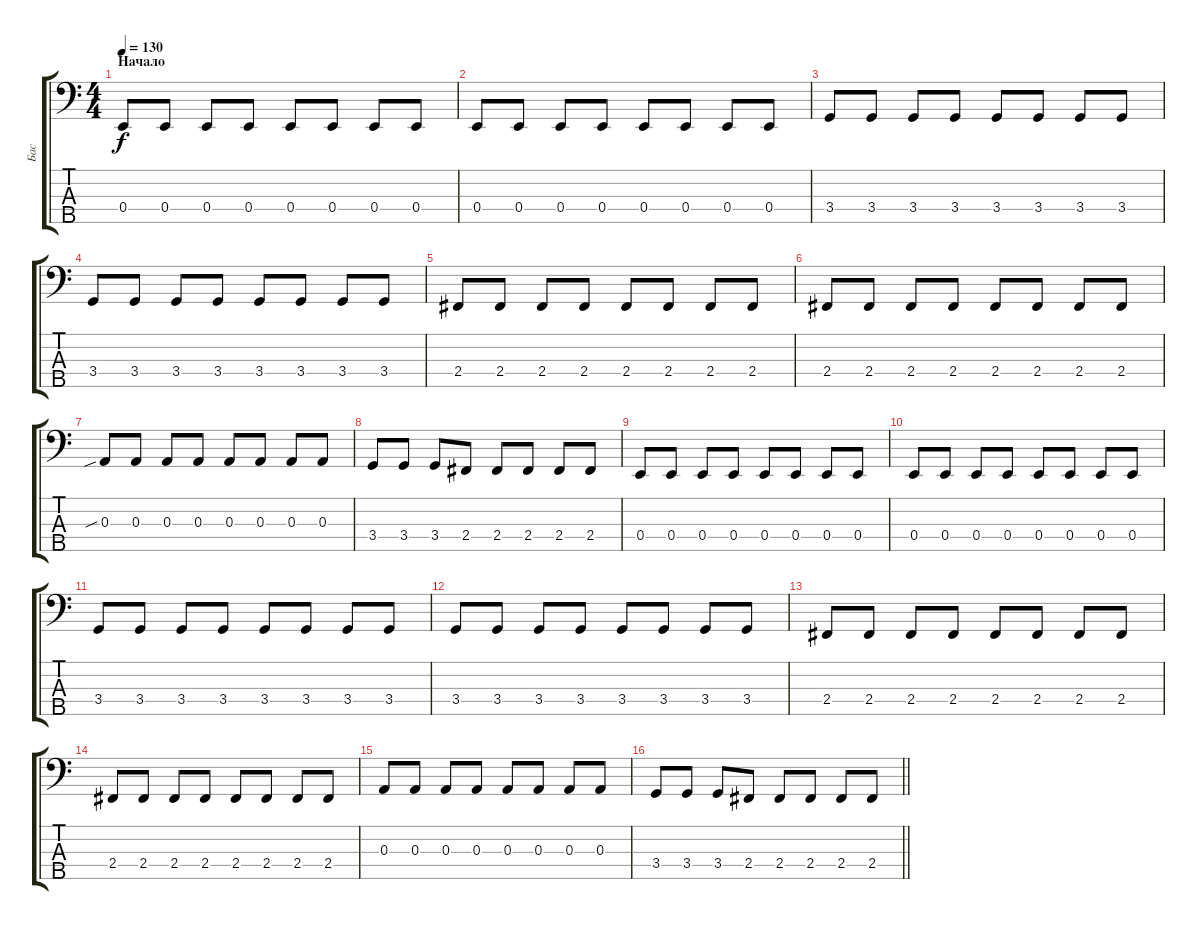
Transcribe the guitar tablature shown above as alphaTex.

\track ("Бас" "Бас") {instrument electricbassfinger}
\staff {score tabs}
\tuning (G2 D2 A1 E1 B0) {hide}
\ts (4 4)
\section ("" "Начало")
\tempo 130
\clef f4
\ks c
0.4.8{dy f instrument electricbassfinger} 0.4.8 0.4.8 0.4.8 0.4.8 0.4.8 0.4.8 0.4.8 |
0.4.8 0.4.8 0.4.8 0.4.8 0.4.8 0.4.8 0.4.8 0.4.8 |
3.4.8 3.4.8 3.4.8 3.4.8 3.4.8 3.4.8 3.4.8 3.4.8 |
3.4.8 3.4.8 3.4.8 3.4.8 3.4.8 3.4.8 3.4.8 3.4.8 |
2.4.8 2.4.8 2.4.8 2.4.8 2.4.8 2.4.8 2.4.8 2.4.8 |
2.4.8 2.4.8 2.4.8 2.4.8 2.4.8 2.4.8 2.4.8 2.4.8 |
0.3{sib}.8 0.3.8 0.3.8 0.3.8 0.3.8 0.3.8 0.3.8 0.3.8 |
3.4.8 3.4.8 3.4.8 2.4.8 2.4.8 2.4.8 2.4.8 2.4.8 |
0.4.8 0.4.8 0.4.8 0.4.8 0.4.8 0.4.8 0.4.8 0.4.8 |
0.4.8 0.4.8 0.4.8 0.4.8 0.4.8 0.4.8 0.4.8 0.4.8 |
3.4.8 3.4.8 3.4.8 3.4.8 3.4.8 3.4.8 3.4.8 3.4.8 |
3.4.8 3.4.8 3.4.8 3.4.8 3.4.8 3.4.8 3.4.8 3.4.8 |
2.4.8 2.4.8 2.4.8 2.4.8 2.4.8 2.4.8 2.4.8 2.4.8 |
2.4.8 2.4.8 2.4.8 2.4.8 2.4.8 2.4.8 2.4.8 2.4.8 |
0.3.8 0.3.8 0.3.8 0.3.8 0.3.8 0.3.8 0.3.8 0.3.8 |
\barLineRight lightlight
3.4.8 3.4.8 3.4.8 2.4.8 2.4.8 2.4.8 2.4.8 2.4.8
